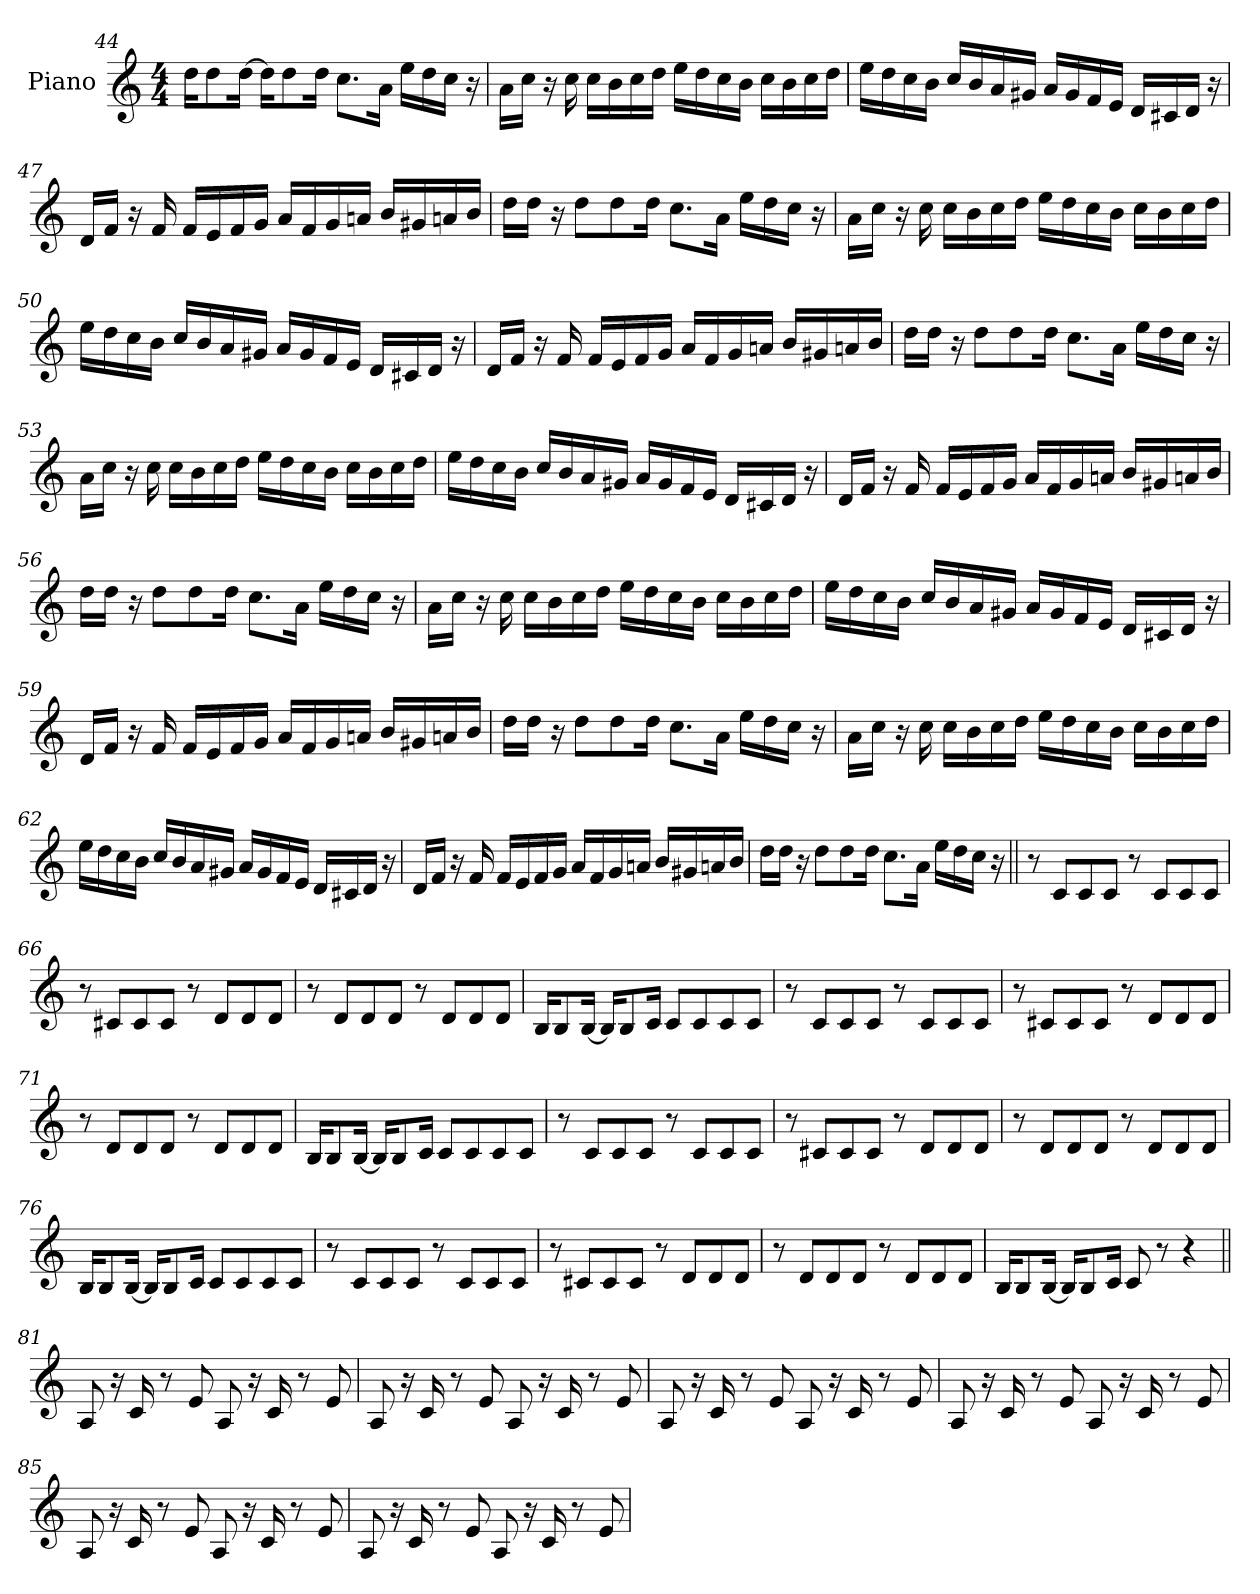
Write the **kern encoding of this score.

**kern
*part1
*staff1
*I"Piano
*I'Pno.
*clefG2
*k[]
*M4/4
=44
16ddKL
8dd
[16ddJk
16ddKL]
8dd
16ddJk
8.ccL
16aJk
16eeLL
16dd
16ccJJ
16r
=45
16aLL
16ccJJ
16r
16cc
16ccLL
16b
16cc
16ddJJ
16eeLL
16dd
16cc
16bJJ
16ccLL
16b
16cc
16ddJJ
=46
16eeLL
16dd
16cc
16bJJ
16ccLL
16b
16a
16g#XJJ
16aLL
16g#
16f
16eJJ
16dLL
16c#X
16dJJ
16r
=47
16dLL
16fJJ
16r
16f
16fLL
16e
16f
16gJJ
16aLL
16f
16g
16anJJ
16bLL
16g#X
16an
16bJJ
=48
16ddLL
16ddJJ
16r
8ddL
8dd
16ddJk
8.ccL
16aJk
16eeLL
16dd
16ccJJ
16r
=49
16aLL
16ccJJ
16r
16cc
16ccLL
16b
16cc
16ddJJ
16eeLL
16dd
16cc
16bJJ
16ccLL
16b
16cc
16ddJJ
=50
16eeLL
16dd
16cc
16bJJ
16ccLL
16b
16a
16g#XJJ
16aLL
16g#
16f
16eJJ
16dLL
16c#X
16dJJ
16r
=51
16dLL
16fJJ
16r
16f
16fLL
16e
16f
16gJJ
16aLL
16f
16g
16anJJ
16bLL
16g#X
16an
16bJJ
=52
16ddLL
16ddJJ
16r
8ddL
8dd
16ddJk
8.ccL
16aJk
16eeLL
16dd
16ccJJ
16r
=53
16aLL
16ccJJ
16r
16cc
16ccLL
16b
16cc
16ddJJ
16eeLL
16dd
16cc
16bJJ
16ccLL
16b
16cc
16ddJJ
=54
16eeLL
16dd
16cc
16bJJ
16ccLL
16b
16a
16g#XJJ
16aLL
16g#
16f
16eJJ
16dLL
16c#X
16dJJ
16r
=55
16dLL
16fJJ
16r
16f
16fLL
16e
16f
16gJJ
16aLL
16f
16g
16anJJ
16bLL
16g#X
16an
16bJJ
=56
16ddLL
16ddJJ
16r
8ddL
8dd
16ddJk
8.ccL
16aJk
16eeLL
16dd
16ccJJ
16r
=57
16aLL
16ccJJ
16r
16cc
16ccLL
16b
16cc
16ddJJ
16eeLL
16dd
16cc
16bJJ
16ccLL
16b
16cc
16ddJJ
=58
16eeLL
16dd
16cc
16bJJ
16ccLL
16b
16a
16g#XJJ
16aLL
16g#
16f
16eJJ
16dLL
16c#X
16dJJ
16r
=59
16dLL
16fJJ
16r
16f
16fLL
16e
16f
16gJJ
16aLL
16f
16g
16anJJ
16bLL
16g#X
16an
16bJJ
=60
16ddLL
16ddJJ
16r
8ddL
8dd
16ddJk
8.ccL
16aJk
16eeLL
16dd
16ccJJ
16r
=61
16aLL
16ccJJ
16r
16cc
16ccLL
16b
16cc
16ddJJ
16eeLL
16dd
16cc
16bJJ
16ccLL
16b
16cc
16ddJJ
=62
16eeLL
16dd
16cc
16bJJ
16ccLL
16b
16a
16g#XJJ
16aLL
16g#
16f
16eJJ
16dLL
16c#X
16dJJ
16r
=63
16dLL
16fJJ
16r
16f
16fLL
16e
16f
16gJJ
16aLL
16f
16g
16anJJ
16bLL
16g#X
16an
16bJJ
=64
16ddLL
16ddJJ
16r
8ddL
8dd
16ddJk
8.ccL
16aJk
16eeLL
16dd
16ccJJ
16r
=65||
8r
8cL
8c
8cJ
8r
8cL
8c
8cJ
=66
8r
8c#XL
8c#
8c#J
8r
8dL
8d
8dJ
=67
8r
8dL
8d
8dJ
8r
8dL
8d
8dJ
=68
16BKL
8B
[16BJk
16BKL]
8B
16cJk
8cL
8c
8c
8cJ
=69
8r
8cL
8c
8cJ
8r
8cL
8c
8cJ
=70
8r
8c#XL
8c#
8c#J
8r
8dL
8d
8dJ
=71
8r
8dL
8d
8dJ
8r
8dL
8d
8dJ
=72
16BKL
8B
[16BJk
16BKL]
8B
16cJk
8cL
8c
8c
8cJ
=73
8r
8cL
8c
8cJ
8r
8cL
8c
8cJ
=74
8r
8c#XL
8c#
8c#J
8r
8dL
8d
8dJ
=75
8r
8dL
8d
8dJ
8r
8dL
8d
8dJ
=76
16BKL
8B
[16BJk
16BKL]
8B
16cJk
8cL
8c
8c
8cJ
=77
8r
8cL
8c
8cJ
8r
8cL
8c
8cJ
=78
8r
8c#XL
8c#
8c#J
8r
8dL
8d
8dJ
=79
8r
8dL
8d
8dJ
8r
8dL
8d
8dJ
=80
16BKL
8B
[16BJk
16BKL]
8B
16cJk
8c
8r
4r
=81||
8A
16r
16c
8r
8e
8A
16r
16c
8r
8e
=82
8A
16r
16c
8r
8e
8A
16r
16c
8r
8e
=83
8A
16r
16c
8r
8e
8A
16r
16c
8r
8e
=84
8A
16r
16c
8r
8e
8A
16r
16c
8r
8e
=85
8A
16r
16c
8r
8e
8A
16r
16c
8r
8e
=86
8A
16r
16c
8r
8e
8A
16r
16c
8r
8e
=
*-
